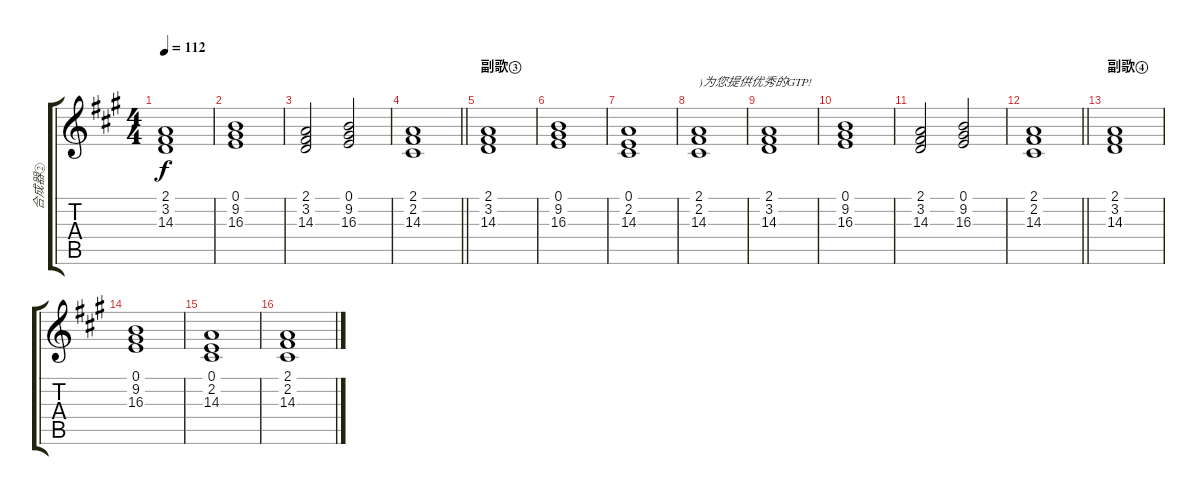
\track ("合成器②" "合成器②") {instrument stringensemble1}
\staff {score tabs}
\tuning (E4 B3 G3 D3 A2 E2) {hide}
\ts (4 4)
\tempo 112
\clef g2
\ks a
(2.1 3.2 14.3).1{dy f} |
(0.1 9.2 16.3).1 |
(2.1 3.2 14.3).2 (0.1 9.2 16.3).2 |
\barLineRight lightlight
(2.1 2.2 14.3).1 |
\section ("" "副歌③")
(2.1 3.2 14.3).1 |
(0.1 9.2 16.3).1 |
(0.1 2.2 14.3).1 |
(2.1 2.2 14.3).1{txt ")为您提供优秀的GTP!"} |
(2.1 3.2 14.3).1 |
(0.1 9.2 16.3).1 |
(2.1 3.2 14.3).2 (0.1 9.2 16.3).2 |
\barLineRight lightlight
(2.1 2.2 14.3).1 |
\section ("" "副歌④")
(2.1 3.2 14.3).1 |
(0.1 9.2 16.3).1 |
(0.1 2.2 14.3).1 |
(2.1 2.2 14.3).1
